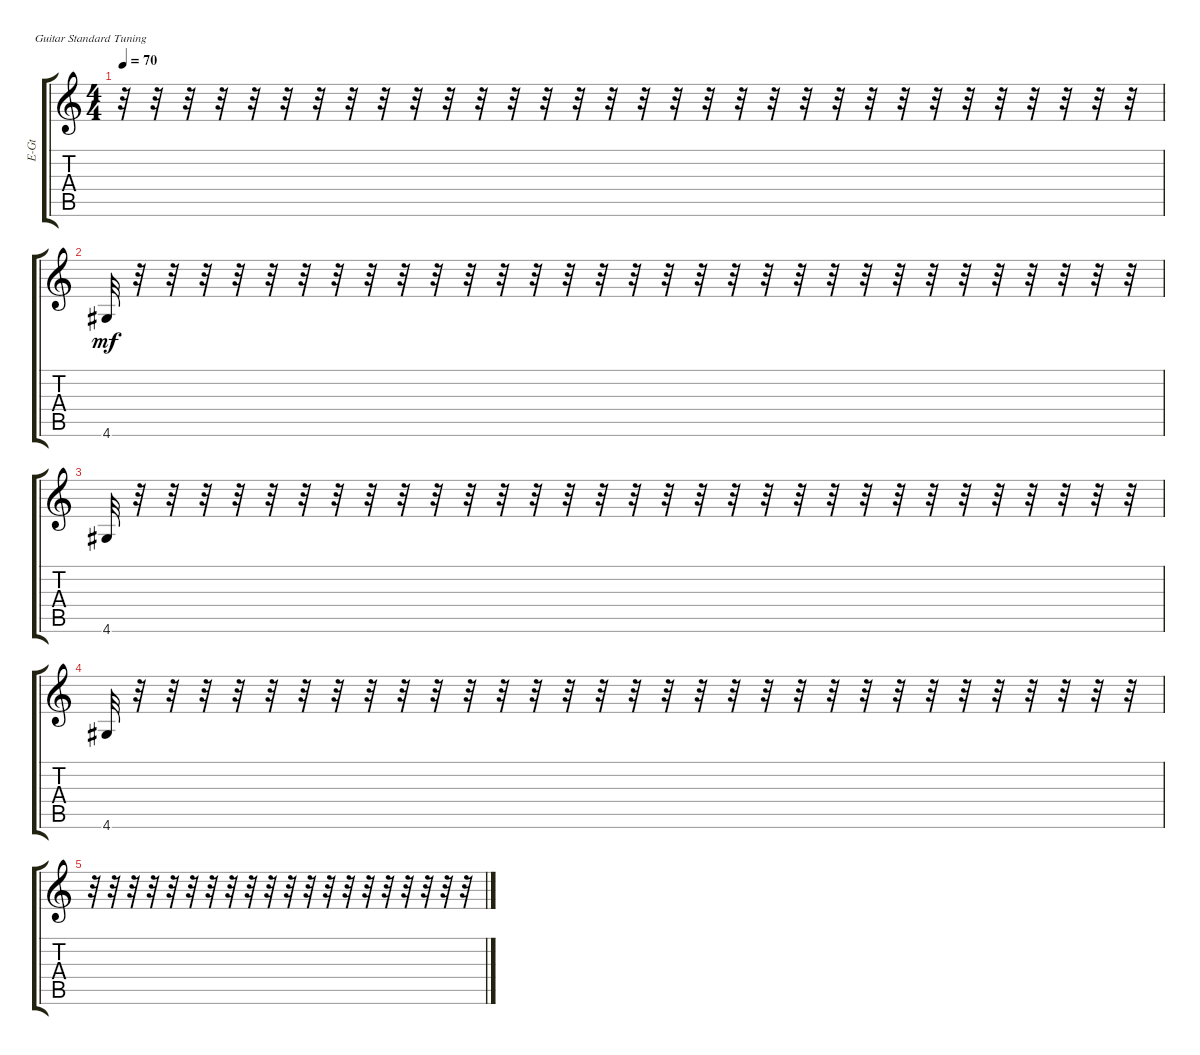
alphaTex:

\defaultSystemsLayout 4
\bracketExtendMode groupsimilarinstruments
\otherSystemsTrackNameOrientation horizontal
\track ("Electric Guitar" "E-Gt") {instrument overdrivenguitar}
\staff {score tabs}
\tuning (E4 B3 G3 D3 A2 E2)
\ts (4 4)
\tempo 70
\clef g2
\ks c
r.32{dy mf beam Down} r.32{beam Up} r.32{beam Up} r.32{beam Up} r.32{beam Up} r.32{beam Up} r.32{beam Up} r.32{beam Up} r.32{beam Up} r.32{beam Up} r.32{beam Up} r.32{beam Up} r.32{beam Up} r.32{beam Up} r.32{beam Up} r.32{beam Up} r.32{beam Up} r.32{beam Up} r.32{beam Up} r.32{beam Up} r.32{beam Up} r.32{beam Up} r.32{beam Up} r.32{beam Up} r.32{beam Up} r.32{beam Up} r.32{beam Up} r.32{beam Up} r.32{beam Up} r.32{beam Up} r.32{beam Up} r.32{beam Up} |
4.6{acc #}.32{beam Up} r.32{beam Up} r.32{beam Up} r.32{beam Up} r.32{beam Up} r.32{beam Up} r.32{beam Up} r.32{beam Up} r.32{beam Up} r.32{beam Up} r.32{beam Up} r.32{beam Up} r.32{beam Up} r.32{beam Up} r.32{beam Up} r.32{beam Up} r.32{beam Up} r.32{beam Up} r.32{beam Up} r.32{beam Up} r.32{beam Up} r.32{beam Up} r.32{beam Up} r.32{beam Up} r.32{beam Up} r.32{beam Up} r.32{beam Up} r.32{beam Up} r.32{beam Up} r.32{beam Up} r.32{beam Up} r.32{beam Up} |
4.6{acc #}.32{beam Up} r.32{beam Up} r.32{beam Up} r.32{beam Up} r.32{beam Up} r.32{beam Up} r.32{beam Up} r.32{beam Up} r.32{beam Up} r.32{beam Up} r.32{beam Up} r.32{beam Up} r.32{beam Up} r.32{beam Up} r.32{beam Up} r.32{beam Up} r.32{beam Up} r.32{beam Up} r.32{beam Up} r.32{beam Up} r.32{beam Up} r.32{beam Up} r.32{beam Up} r.32{beam Up} r.32{beam Up} r.32{beam Up} r.32{beam Up} r.32{beam Up} r.32{beam Up} r.32{beam Up} r.32{beam Up} r.32{beam Up} |
4.6{acc #}.32{beam Up} r.32{beam Up} r.32{beam Up} r.32{beam Up} r.32{beam Up} r.32{beam Up} r.32{beam Up} r.32{beam Up} r.32{beam Up} r.32{beam Up} r.32{beam Up} r.32{beam Up} r.32{beam Up} r.32{beam Up} r.32{beam Up} r.32{beam Up} r.32{beam Up} r.32{beam Up} r.32{beam Up} r.32{beam Up} r.32{beam Up} r.32{beam Up} r.32{beam Up} r.32{beam Up} r.32{beam Up} r.32{beam Up} r.32{beam Up} r.32{beam Up} r.32{beam Up} r.32{beam Up} r.32{beam Up} r.32{beam Up} |
r.32{beam Down} r.32{beam Down} r.32{beam Down} r.32{beam Down} r.32{beam Down} r.32{beam Down} r.32{beam Down} r.32{beam Down} r.32{beam Down} r.32{beam Down} r.32{beam Down} r.32{beam Down} r.32{beam Down} r.32{beam Down} r.32{beam Down} r.32{beam Down} r.32{beam Down} r.32{beam Down} r.32{beam Down} r.32{beam Down}
